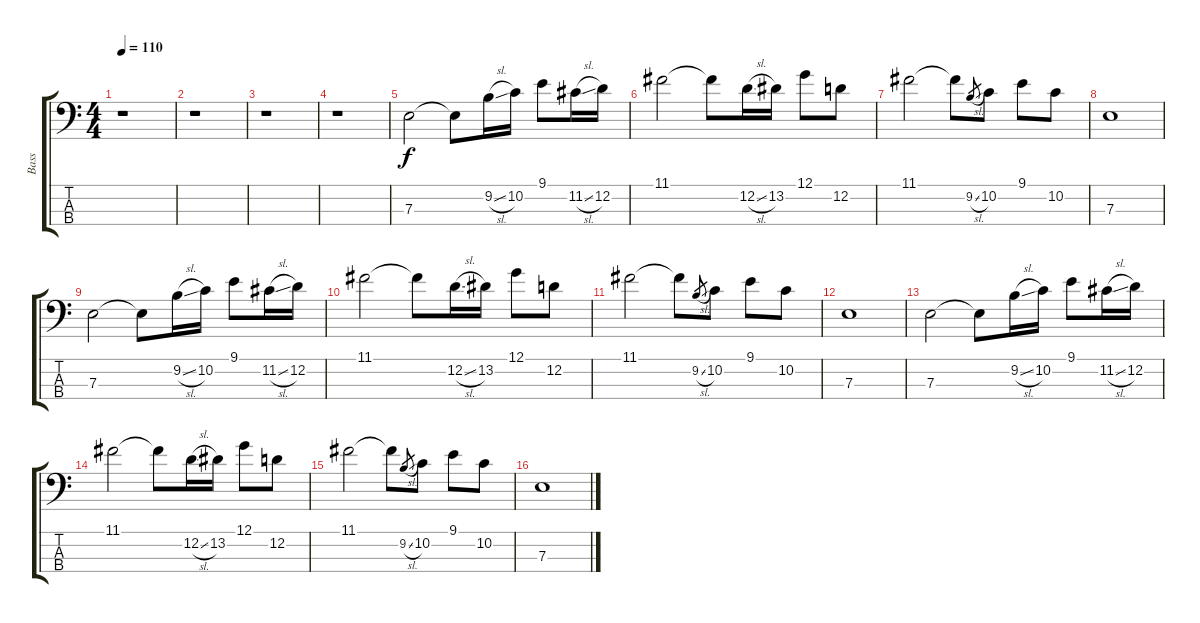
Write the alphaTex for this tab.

\track ("Bass" "Bass") {instrument slapbass1}
\staff {score tabs}
\tuning (G2 D2 A1 E1) {hide}
\ts (4 4)
\tempo 110
\clef f4
\ks c
r.1{dy f instrument slapbass1} |
r.1 |
r.1 |
r.1 |
7.3.2 7.3{t}.8 9.2{sl}.16 10.2.16 9.1.8 11.2{sl}.16 12.2.16 |
11.1.2 11.1{t}.8 12.2{sl}.16 13.2.16 12.1.8 12.2.8 |
11.1.2 11.1{t}.8 9.2{sl}.8{gr} 10.2.8 9.1.8 10.2.8 |
7.3.1 |
7.3.2 7.3{t}.8 9.2{sl}.16 10.2.16 9.1.8 11.2{sl}.16 12.2.16 |
11.1.2 11.1{t}.8 12.2{sl}.16 13.2.16 12.1.8 12.2.8 |
11.1.2 11.1{t}.8 9.2{sl}.8{gr} 10.2.8 9.1.8 10.2.8 |
7.3.1 |
7.3.2 7.3{t}.8 9.2{sl}.16 10.2.16 9.1.8 11.2{sl}.16 12.2.16 |
11.1.2 11.1{t}.8 12.2{sl}.16 13.2.16 12.1.8 12.2.8 |
11.1.2 11.1{t}.8 9.2{sl}.8{gr} 10.2.8 9.1.8 10.2.8 |
7.3.1
